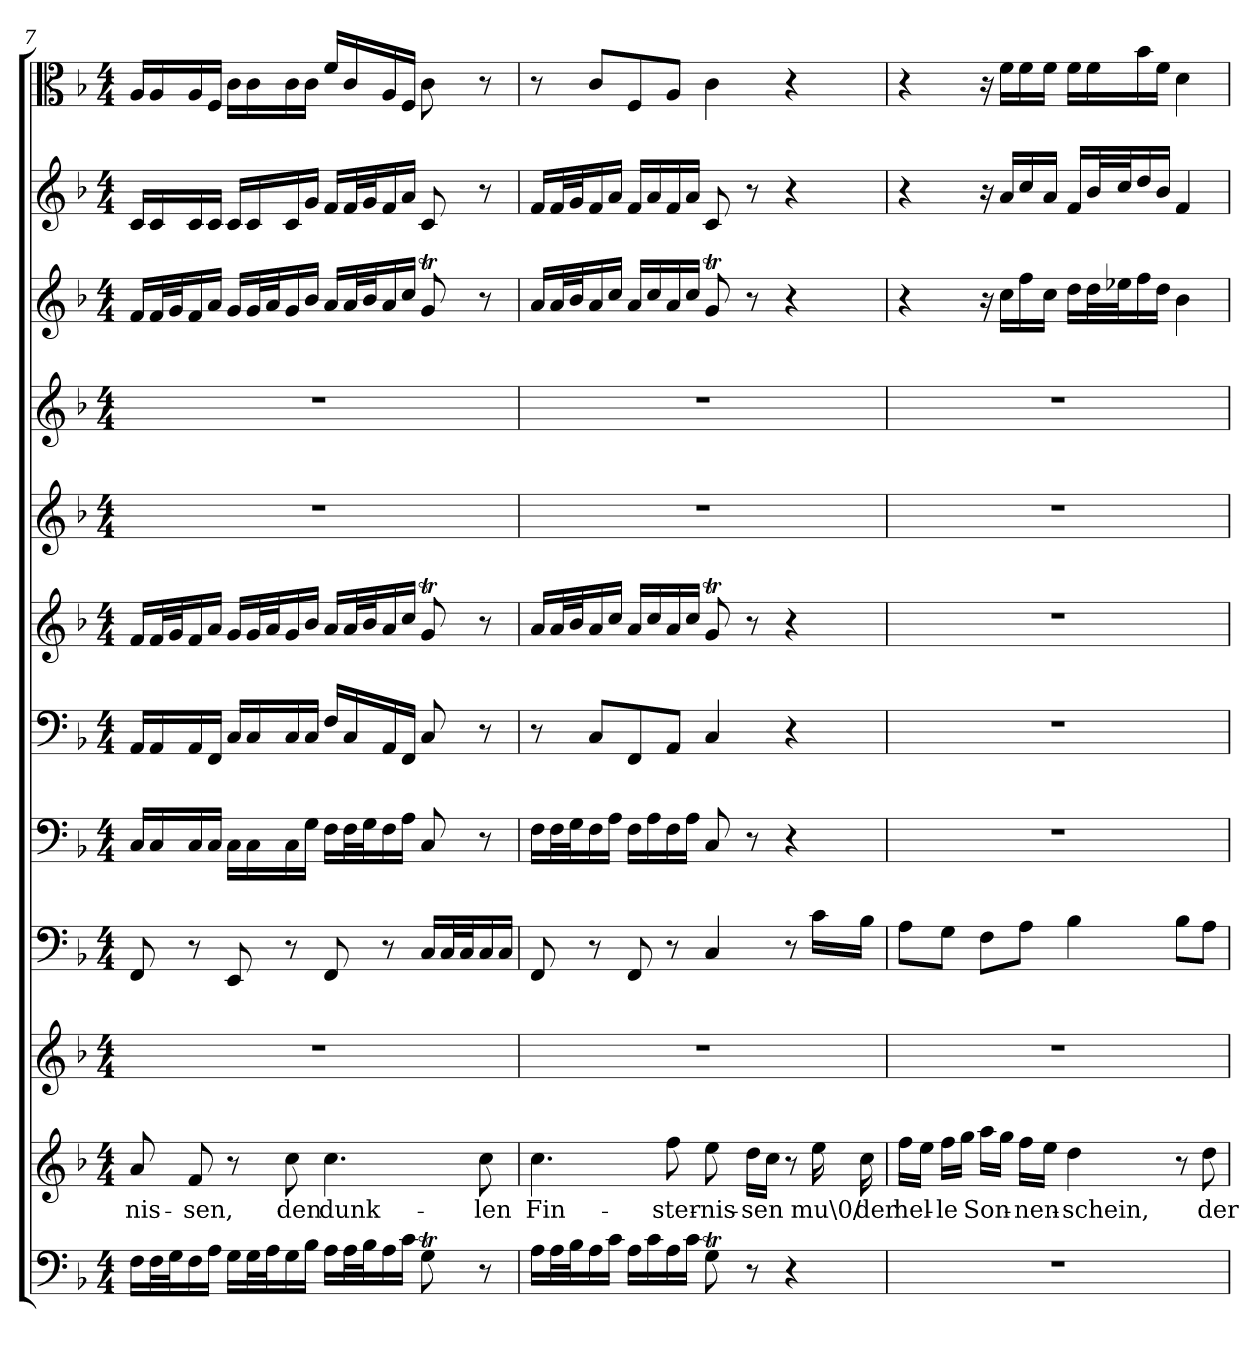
**kern	**kern	**text	**kern	**kern	**kern	**kern	**kern	**kern	**kern	**kern	**kern	**kern
*part12	*part11	*part11	*part10	*part9	*part8	*part7	*part6	*part5	*part4	*part3	*part2	*part1
*staff12	*staff11	*staff11	*staff10	*staff9	*staff8	*staff7	*staff6	*staff5	*staff4	*staff3	*staff2	*staff1
*clefF4	*clefG2	*	*clefG2	*clefF4	*clefF4	*clefF4	*clefG2	*clefG2	*clefG2	*clefG2	*clefG2	*clefC3
*k[b-]	*k[b-]	*	*k[b-]	*k[b-]	*k[b-]	*k[b-]	*k[b-]	*k[b-]	*k[b-]	*k[b-]	*k[b-]	*k[b-]
*F:	*F:	*	*F:	*F:	*F:	*F:	*F:	*F:	*F:	*F:	*F:	*F:
*M4/4	*M4/4	*	*M4/4	*M4/4	*M4/4	*M4/4	*M4/4	*M4/4	*M4/4	*M4/4	*M4/4	*M4/4
=7	=7	=7	=7	=7	=7	=7	=7	=7	=7	=7	=7	=7
16F\LL	8a/	-nis-	1r	8FF/	16C/LL	16AA/LL	16f/LL	1r	1r	16f/LL	16c/LL	16A/LL
32F\L	.	.	.	.	16C/	16AA/	32f/L	.	.	32f/L	16c/	16A/
32G\J	.	.	.	.	.	.	32g/J	.	.	32g/J	.	.
16F\	8f/	-sen,	.	8r	16C/	16AA/	16f/	.	.	16f/	16c/	16A/
16A\JJ	.	.	.	.	16C/JJ	16FF/JJ	16a/JJ	.	.	16a/JJ	16c/JJ	16F/JJ
16G\LL	8r	.	.	8EE/	16C\LL	16C/LL	16g/LL	.	.	16g/LL	16c/LL	16c\LL
32G\L	.	.	.	.	16C\	16C/	32g/L	.	.	32g/L	16c/	16c\
32A\J	.	.	.	.	.	.	32a/J	.	.	32a/J	.	.
16G\	8cc\	den	.	8r	16C\	16C/	16g/	.	.	16g/	16c/	16c\
16B-\JJ	.	.	.	.	16G\JJ	16C/JJ	16b-/JJ	.	.	16b-/JJ	16g/JJ	16c\JJ
16A\LL	4.cc\	dunk-	.	8FF/	16F\LL	16F/LL	16a/LL	.	.	16a/LL	16f/LL	16f/LL
32A\L	.	.	.	.	32F\L	16C/	32a/L	.	.	32a/L	32f/L	16c/
32B-\J	.	.	.	.	32G\J	.	32b-/J	.	.	32b-/J	32g/J	.
16A\	.	.	.	8r	16F\	16AA/	16a/	.	.	16a/	16f/	16A/
16c\JJ	.	.	.	.	16A\JJ	16FF/JJ	16cc/JJ	.	.	16cc/JJ	16a/JJ	16F/JJ
8GT\	.	.	.	16C/LL	8C/	8C/	8gT/	.	.	8gT/	8c/	8c\
.	.	.	.	32C/L	.	.	.	.	.	.	.	.
.	.	.	.	32C/J	.	.	.	.	.	.	.	.
8r	8cc\	-len	.	16C/	8r	8r	8r	.	.	8r	8r	8r
.	.	.	.	16C/JJ	.	.	.	.	.	.	.	.
=8	=8	=8	=8	=8	=8	=8	=8	=8	=8	=8	=8	=8
16A\LL	4.cc\	Fin-	1r	8FF/	16F\LL	8r	16a/LL	1r	1r	16a/LL	16f/LL	8r
32A\L	.	.	.	.	32F\L	.	32a/L	.	.	32a/L	32f/L	.
32B-\J	.	.	.	.	32G\J	.	32b-/J	.	.	32b-/J	32g/J	.
16A\	.	.	.	8r	16F\	8C/L	16a/	.	.	16a/	16f/	8c/L
16c\JJ	.	.	.	.	16A\JJ	.	16cc/JJ	.	.	16cc/JJ	16a/JJ	.
16A\LL	.	.	.	8FF/	16F\LL	8FF/	16a/LL	.	.	16a/LL	16f/LL	8F/
16c\	.	.	.	.	16A\	.	16cc/	.	.	16cc/	16a/	.
16A\	8ff\	-ster-	.	8r	16F\	8AA/J	16a/	.	.	16a/	16f/	8A/J
16c\JJ	.	.	.	.	16A\JJ	.	16cc/JJ	.	.	16cc/JJ	16a/JJ	.
8GT\	8ee\	-nis-	.	4C/	8C/	4C/	8gT/	.	.	8gT/	8c/	4c\
8r	16dd\LL	-sen	.	.	8r	.	8r	.	.	8r	8r	.
.	16cc\JJ	.	.	.	.	.	.	.	.	.	.	.
4r	8r	.	.	8r	4r	4r	4r	.	.	4r	4r	4r
.	16ee\	mu\0/	.	16c\LL	.	.	.	.	.	.	.	.
.	16cc\	der	.	16B-\JJ	.	.	.	.	.	.	.	.
=9	=9	=9	=9	=9	=9	=9	=9	=9	=9	=9	=9	=9
1r	16ff\LL	hel-	1r	8A\L	1r	1r	1r	1r	1r	4r	4r	4r
.	16ee\JJ	.	.	.	.	.	.	.	.	.	.	.
.	16ff\LL	-le	.	8G\J	.	.	.	.	.	.	.	.
.	16gg\JJ	.	.	.	.	.	.	.	.	.	.	.
.	16aa\LL	Son-	.	8F\L	.	.	.	.	.	16r	16r	16r
.	16gg\JJ	.	.	.	.	.	.	.	.	16cc\LL	16a/LL	16f\LL
.	16ff\LL	-nen-	.	8A\J	.	.	.	.	.	16ff\	16cc/	16f\
.	16ee\JJ	.	.	.	.	.	.	.	.	16cc\JJ	16a/JJ	16f\JJ
.	4dd\	-schein,	.	4B-\	.	.	.	.	.	16dd\LL	16f/LL	16f\LL
.	.	.	.	.	.	.	.	.	.	32dd\L	32b-/L	16f\
.	.	.	.	.	.	.	.	.	.	32ee-X\J	32cc/J	.
.	.	.	.	.	.	.	.	.	.	16ff\	16dd/	16b-\
.	.	.	.	.	.	.	.	.	.	16dd\JJ	16b-/JJ	16f\JJ
.	8r	.	.	8B-\L	.	.	.	.	.	4b-\	4f/	4d\
.	8dd\	der	.	8A\J	.	.	.	.	.	.	.	.
=	=	=	=	=	=	=	=	=	=	=	=	=
*-	*-	*-	*-	*-	*-	*-	*-	*-	*-	*-	*-	*-
